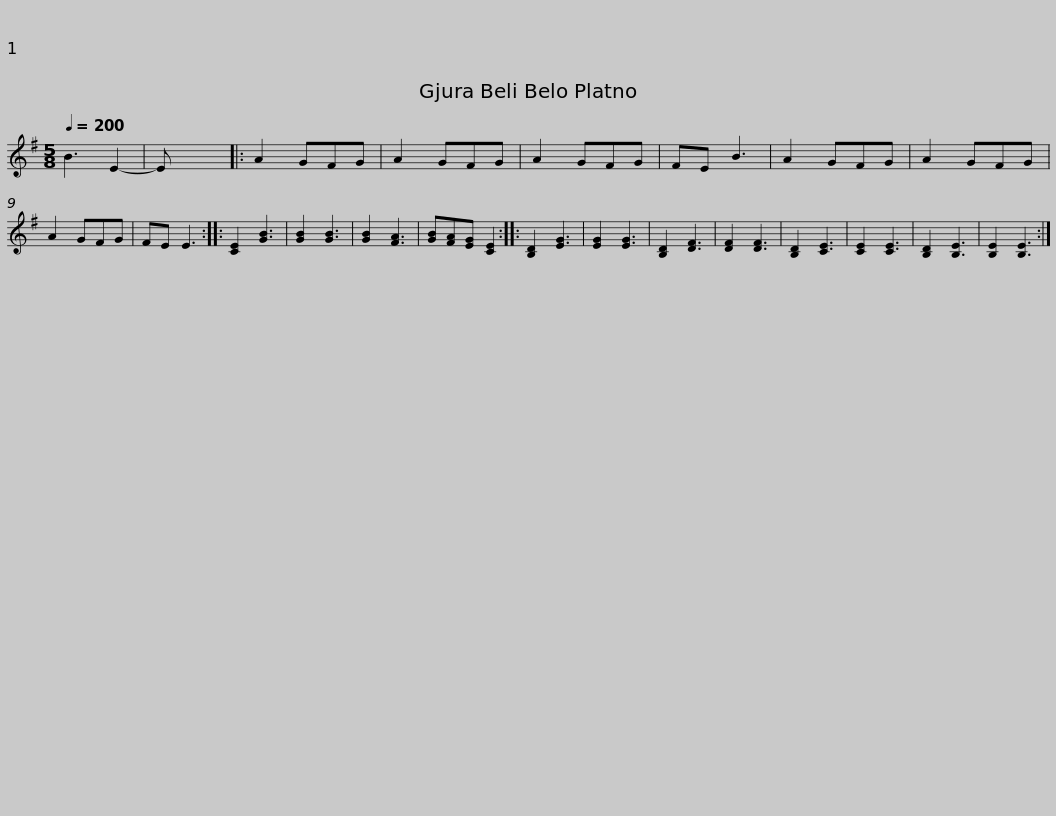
X:1
L:1/8
Q:1/4=200
M:5/8
I:linebreak $
K:Emin
V:1 treble
V:1
 B3 E2- | E x4 |: A2 GFG | A2 GFG | A2 GFG | %5
 FE B3 | A2 GFG | A2 GFG | A2 GFG | FE E3 :: %10
 [CE]2 [GB]3 |$ [GB]2 [GB]3 | [GB]2 [FA]3 | [GB][FA][EG] [CE]2 :: [B,D]2 [EG]3 | %15
 [EG]2 [EG]3 | [B,D]2 [DF]3 | [DF]2 [DF]3 | [B,D]2 [CE]3 | [CE]2 [CE]3 | %20
 [B,D]2 [B,E]3 | [B,E]2 [B,E]3 :| %22
